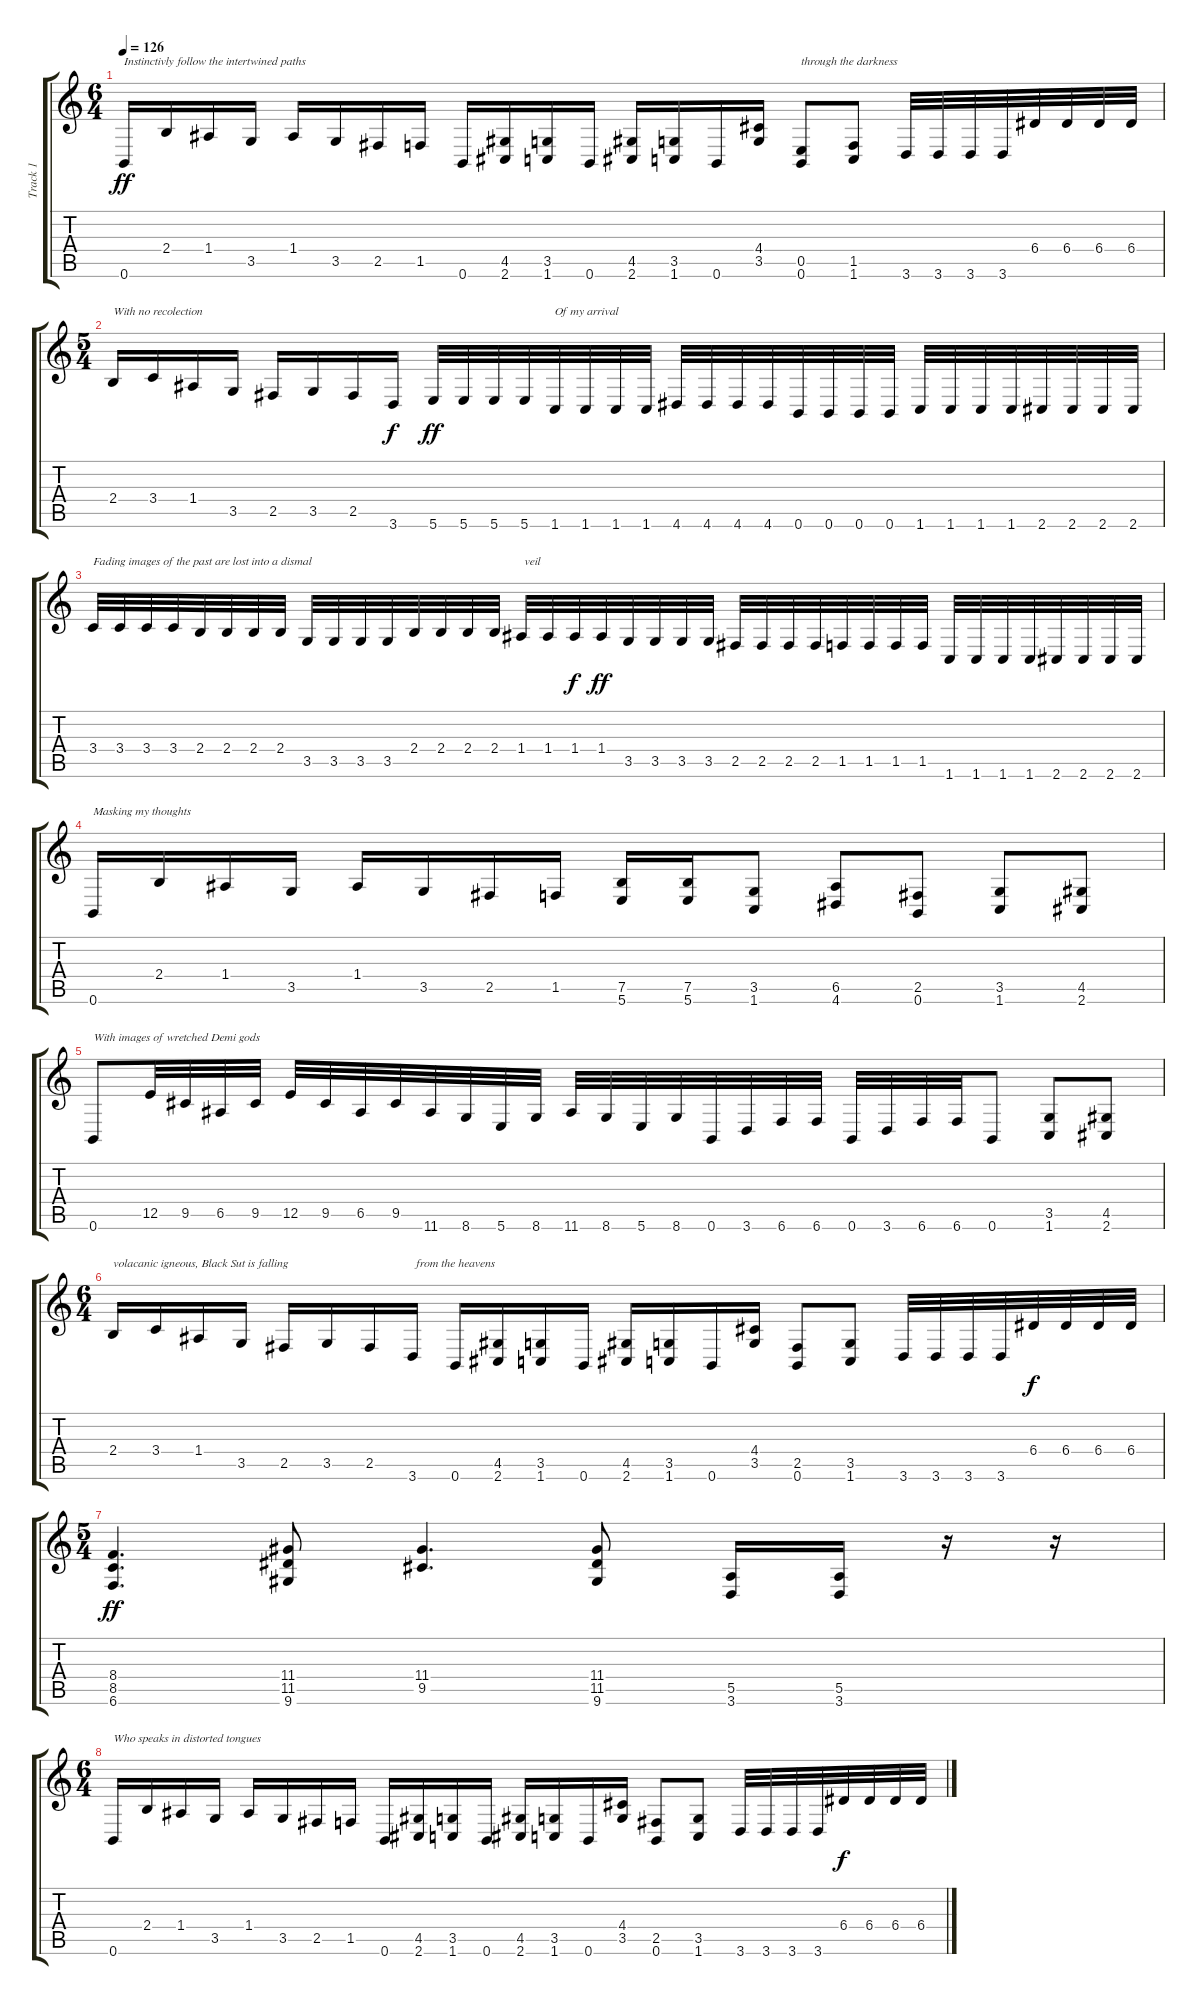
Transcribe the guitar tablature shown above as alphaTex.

\track ("Track 1" "Track 1") {instrument distortionguitar}
\staff {score tabs}
\tuning (B3 Gb3 D3 A2 E2 B1) {hide}
\ts (6 4)
\tempo 126
\clef g2
\ks c
0.6.16{txt "Instinctivly follow the intertwined paths" dy ff} 2.4.16 1.4.16 3.5.16 1.4.16 3.5.16 2.5.16 1.5.16 0.6.16 (4.5 2.6).16 (3.5 1.6).16 0.6.16 (4.5 2.6).16 (3.5 1.6).16 0.6.16 (4.4 3.5).16 (0.5 0.6).8{txt "through the darkness"} (1.5 1.6).8 3.6.32 3.6.32 3.6.32 3.6.32 6.4.32 6.4.32 6.4.32 6.4.32 |
\ts (5 4)
2.4.16{txt "With no recolection"} 3.4.16 1.4.16 3.5.16 2.5.16 3.5.16 2.5.16 3.6.16{dy f} 5.6.32{dy ff} 5.6.32 5.6.32 5.6.32 1.6.32{txt "Of my arrival"} 1.6.32 1.6.32 1.6.32 4.6.32 4.6.32 4.6.32 4.6.32 0.6.32 0.6.32 0.6.32 0.6.32 1.6.32 1.6.32 1.6.32 1.6.32 2.6.32 2.6.32 2.6.32 2.6.32 |
3.4.32{txt "Fading images of the past are lost into a dismal"} 3.4.32 3.4.32 3.4.32 2.4.32 2.4.32 2.4.32 2.4.32 3.5.32 3.5.32 3.5.32 3.5.32 2.4.32 2.4.32 2.4.32 2.4.32 1.4.32{txt " veil"} 1.4.32 1.4.32{dy f} 1.4.32{dy ff} 3.5.32 3.5.32 3.5.32 3.5.32 2.5.32 2.5.32 2.5.32 2.5.32 1.5.32 1.5.32 1.5.32 1.5.32 1.6.32 1.6.32 1.6.32 1.6.32 2.6.32 2.6.32 2.6.32 2.6.32 |
0.6.16{txt "Masking my thoughts"} 2.4.16 1.4.16 3.5.16 1.4.16 3.5.16 2.5.16 1.5.16 (7.5 5.6).16 (7.5 5.6).16 (3.5 1.6).8 (6.5 4.6).8 (2.5 0.6).8 (3.5 1.6).8 (4.5 2.6).8 |
0.6.8{txt "With images of wretched Demi gods"} 12.5.32 9.5.32 6.5.32 9.5.32 12.5.32 9.5.32 6.5.32 9.5.32 11.6.32 8.6.32 5.6.32 8.6.32 11.6.32 8.6.32 5.6.32 8.6.32 0.6.32 3.6.32 6.6.32 6.6.32 0.6.32 3.6.32 6.6.32 6.6.32 0.6.8 (3.5 1.6).8 (4.5 2.6).8 |
\ts (6 4)
2.4.16{txt "volacanic igneous, Black Sut is falling"} 3.4.16 1.4.16 3.5.16 2.5.16 3.5.16 2.5.16 3.6.16{txt " from the heavens"} 0.6.16 (4.5 2.6).16 (3.5 1.6).16 0.6.16 (4.5 2.6).16 (3.5 1.6).16 0.6.16 (4.4 3.5).16 (2.5 0.6).8 (3.5 1.6).8 3.6.32 3.6.32 3.6.32 3.6.32 6.4.32{dy f} 6.4.32 6.4.32 6.4.32 |
\ts (5 4)
(8.4 8.5 6.6).4{d dy ff} (11.4 11.5 9.6).8 (11.4 9.5).4{d} (11.4 11.5 9.6).8 (5.5 3.6).16 (5.5 3.6).16 r.16 r.16 |
\ts (6 4)
0.6.16{txt "Who speaks in distorted tongues"} 2.4.16 1.4.16 3.5.16 1.4.16 3.5.16 2.5.16 1.5.16 0.6.16 (4.5 2.6).16 (3.5 1.6).16 0.6.16 (4.5 2.6).16 (3.5 1.6).16 0.6.16 (4.4 3.5).16 (2.5 0.6).8 (3.5 1.6).8 3.6.32 3.6.32 3.6.32 3.6.32 6.4.32{dy f} 6.4.32 6.4.32 6.4.32
